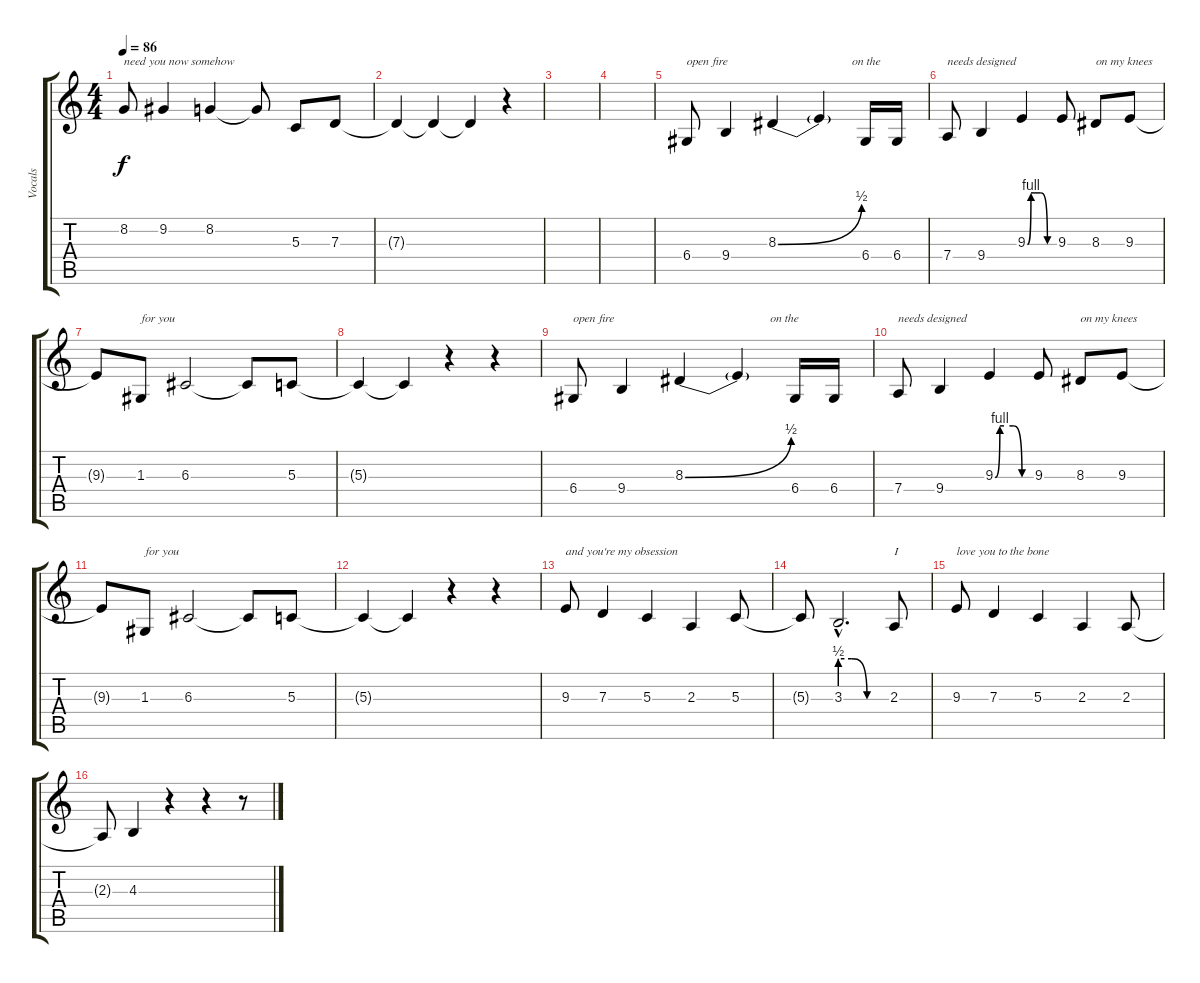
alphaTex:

\track ("Vocals" "Vocals") {instrument synthvoice}
\staff {score tabs}
\tuning (E4 B3 G3 D3 A2 E2) {hide}
\ts (4 4)
\tempo 86
\clef g2
\ks c
8.2.8{txt "need you now somehow" dy f} 9.2.4 8.2.4 8.2{t}.8 5.3.8 7.3.8 |
7.3{t}.4 7.3{t}.4 7.3{t}.4 r.4 |
|
|
6.4.8{txt "open fire"} 9.4.4 8.3{be (bend 0 0 60 2)}.4 8.3{t}.4{txt "           on the"} 6.4.16 6.4.16 |
7.4.8{txt "needs designed"} 9.4.4 9.3{be (custom 0 0 8 4 15 4 30 4 45 0 60 0)}.4 9.3.8 8.3.8{txt "on my knees"} 9.3.8 |
9.3{t}.8 1.3.8{txt "for you"} 6.3.2 6.3{t}.8 5.3.8 |
5.3{t}.4 5.3{t}.4 r.4 r.4 |
6.4.8{txt "open fire"} 9.4.4 8.3{be (bend 0 0 60 2)}.4 8.3{t}.4{txt "           on the"} 6.4.16 6.4.16 |
7.4.8{txt "needs designed"} 9.4.4 9.3{be (custom 0 0 8 4 15 4 30 4 45 0 60 0)}.4 9.3.8 8.3.8{txt "on my knees"} 9.3.8 |
9.3{t}.8 1.3.8{txt "for you"} 6.3.2 6.3{t}.8 5.3.8 |
5.3{t}.4 5.3{t}.4 r.4 r.4 |
9.3.8{txt "and you're my obsession"} 7.3.4 5.3.4 2.3.4 5.3.8 |
5.3{t}.8 3.3{be (custom 0 2 15 2 35 0 60 0) hac}.2{d} 2.3.8{txt "I"} |
9.3.8{txt "love you to the bone"} 7.3.4 5.3.4 2.3.4 2.3.8 |
2.3{t}.8 4.3.4 r.4 r.4 r.8
